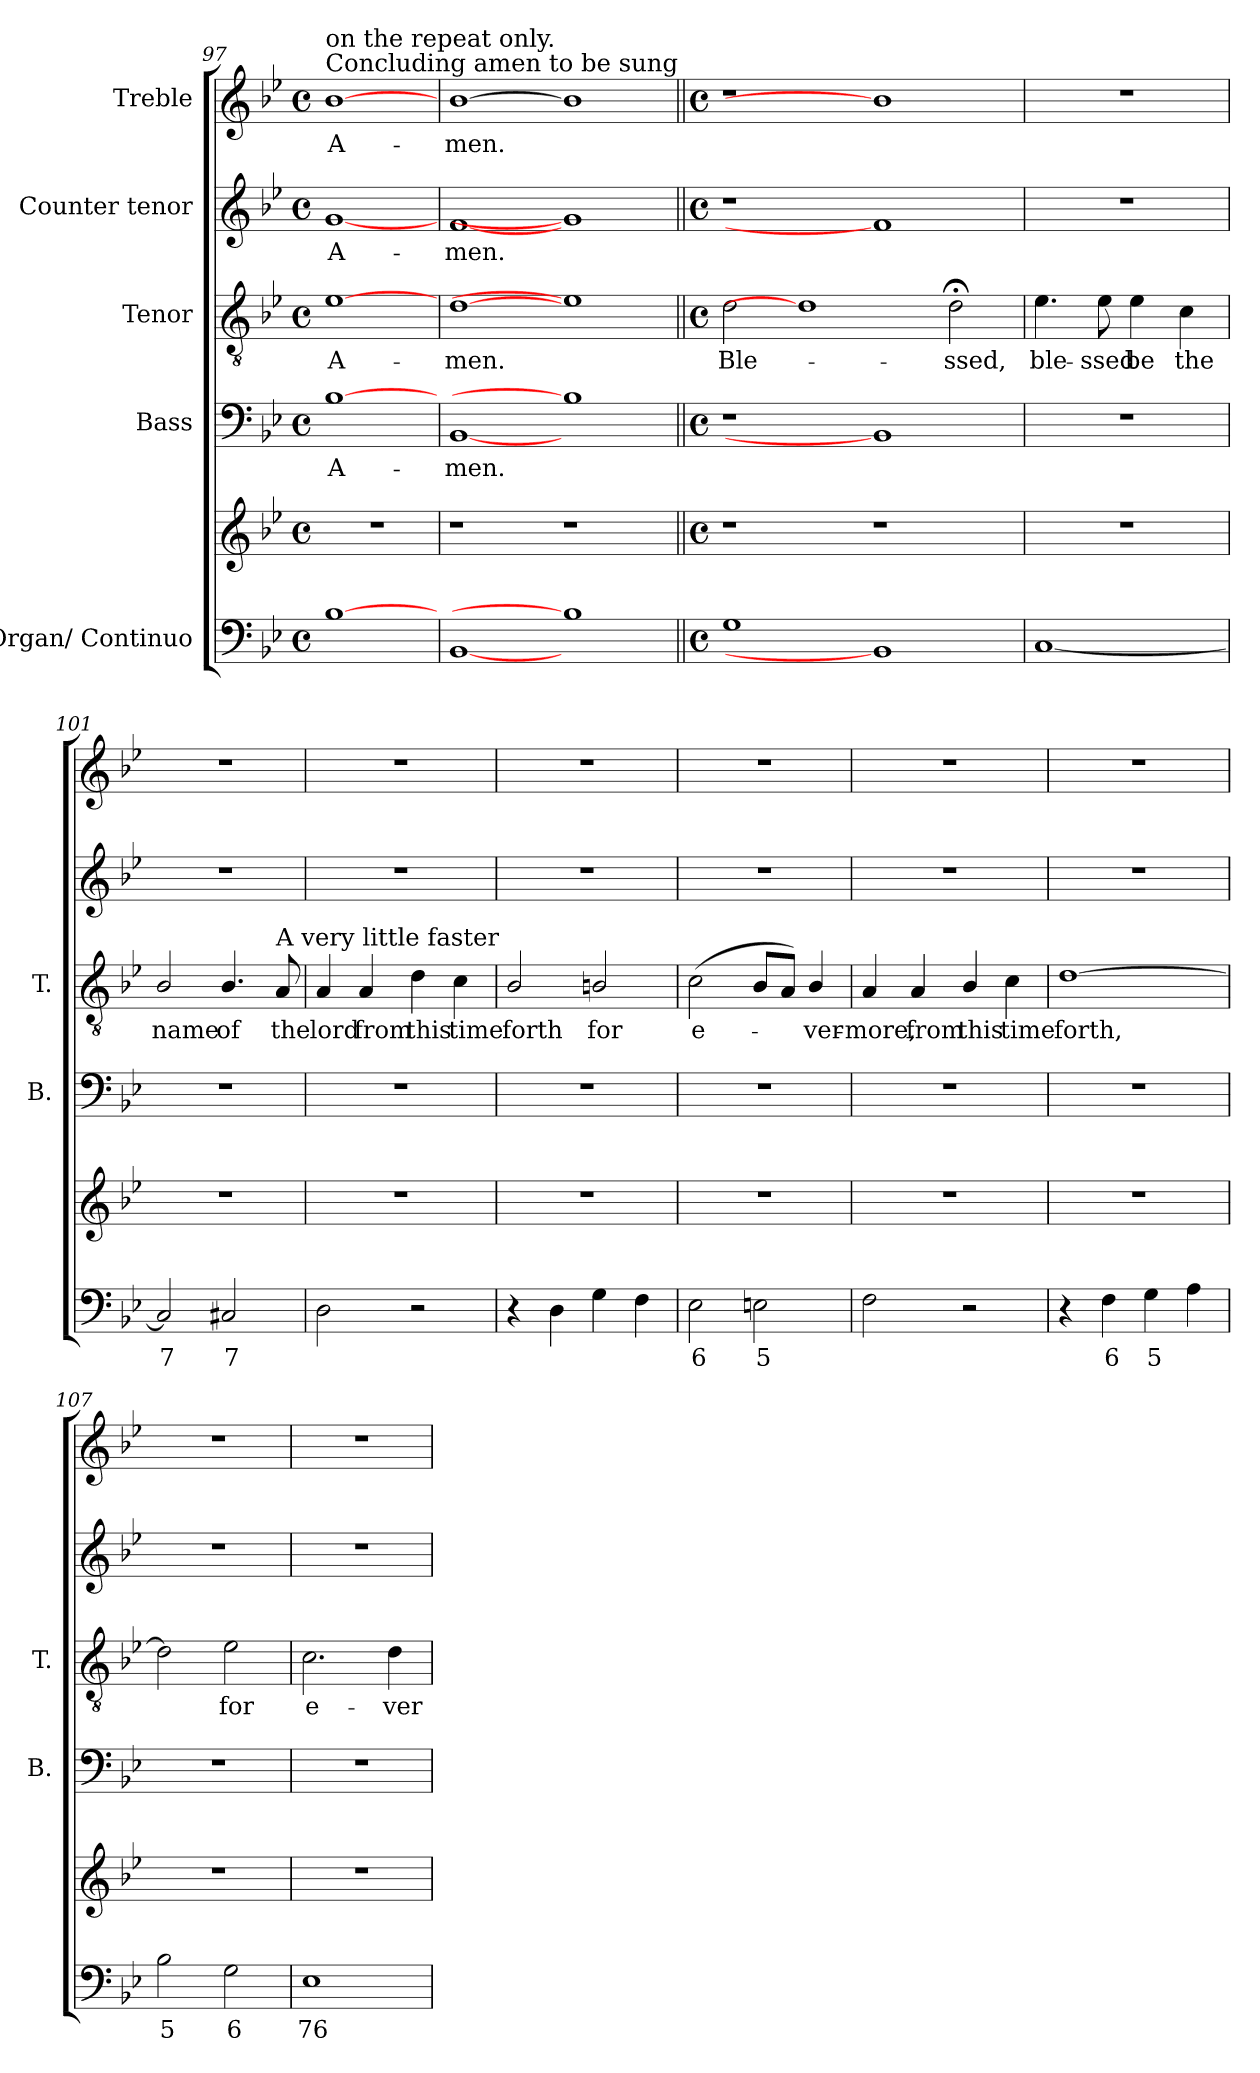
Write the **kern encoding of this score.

**kern	**text	**kern	**kern	**text	**kern	**text	**kern	**text	**kern	**text
*part5	*part5	*part5	*part4	*part4	*part3	*part3	*part2	*part2	*part1	*part1
*staff6	*staff6	*staff5	*staff4	*staff4	*staff3	*staff3	*staff2	*staff2	*staff1	*staff1
*I"Organ/ Continuo	*	*	*I"Bass	*	*I"Tenor	*	*I"Counter tenor	*	*I"Treble	*
*	*	*	*I'B.	*	*I'T.	*	*	*	*	*
*clefF4	*	*clefG2	*clefF4	*	*clefGv2	*	*clefG2	*	*clefG2	*
*	*	*	*	*	*ITrd7c12	*	*	*	*	*
*k[b-e-]	*	*k[b-e-]	*k[b-e-]	*	*k[b-e-]	*	*k[b-e-]	*	*k[b-e-]	*
*B-:	*	*B-:	*B-:	*	*B-:	*	*B-:	*	*B-:	*
*M4/4	*	*M4/4	*M4/4	*	*M4/4	*	*M4/4	*	*M4/4	*
*met(c)	*	*met(c)	*met(c)	*	*met(c)	*	*met(c)	*	*met(c)	*
=97	=97	=97	=97	=97	=97	=97	=97	=97	=97	=97
!	!	!	!	!LO:LY:b:color=#000000	!	!	!	!	!	!
!	!	!	!	!	!	!LO:LY:b:color=#000000	!	!	!	!
!	!	!	!	!	!	!	!	!LO:LY:b:color=#000000	!	!
!	!	!	!	!	!	!	!	!	!LO:TX:a:t=Concluding amen to be sung	!
!	!	!	!	!	!	!	!	!	!LO:TX:t=on the repeat only.	!
!	!	!	!	!	!	!	!	!	!	!LO:LY:b:color=#000000
[1B-i	.	1r	[1B-i	A-	[1E-i	A-	[1gi	A-	[1b-i	A-
=98	=98	=98	=98	=98	=98	=98	=98	=98	=98	=98
!	!	!	!	!LO:LY:b:color=#000000	!	!	!	!	!	!
!	!	!	!	!	!	!LO:LY:b:color=#000000	!	!	!	!
!	!	!	!	!	!	!	!	!LO:LY:b:color=#000000	!	!
!	!	!	!	!	!	!	!	!	!	!LO:LY:b:color=#000000
[1BB-i	.	1r	[1BB-i	-men.	[1Di	-men.	[1fi	-men.	[1b-i	-men.
1B-i]	.	1r	1B-i]	.	1E-i]	.	1gi]	.	1b-i]	.
!!LO:PB:g=z
=99||	=99||	=99||	=99||	=99||	=99||	=99||	=99||	=99||	=99||	=99||
*M4/4	*	*M4/4	*M4/4	*	*M4/4	*	*M4/4	*	*M4/4	*
*met(c)	*	*met(c)	*met(c)	*	*met(c)	*	*met(c)	*	*met(c)	*
!	!	!	!	!	!	!LO:LY:b:color=#000000	!	!	!	!
1Gi	.	1r	1r	.	2Di\	Ble-	1r	.	1r	.
.	.	.	.	.	1Di]	.	.	.	.	.
1BB-i]	.	1r	1BB-i]	.	.	.	1fi]	.	1b-i]	.
!	!	!	!	!	!	!LO:LY:b:color=#000000	!	!	!	!
.	.	.	.	.	2D;i\	-ssed,	.	.	.	.
=100	=100	=100	=100	=100	=100	=100	=100	=100	=100	=100
!	!	!	!	!	!	!LO:LY:b:color=#000000	!	!	!	!
[1Ci	.	1r	1r	.	4.E-i\	ble-	1r	.	1r	.
!	!	!	!	!	!	!LO:LY:b:color=#000000	!	!	!	!
.	.	.	.	.	8E-i\	-ssed	.	.	.	.
!	!	!	!	!	!	!LO:LY:b:color=#000000	!	!	!	!
.	.	.	.	.	4E-i\	be	.	.	.	.
!	!	!	!	!	!	!LO:LY:b:color=#000000	!	!	!	!
.	.	.	.	.	4Ci\	the	.	.	.	.
=101	=101	=101	=101	=101	=101	=101	=101	=101	=101	=101
!	!LO:LY:b:color=#000000	!	!	!	!	!	!	!	!	!
!	!	!	!	!	!	!LO:LY:b:color=#000000	!	!	!	!
2Ci/]	7	1r	1r	.	2BB-i/	name	1r	.	1r	.
!	!LO:LY:b:color=#000000	!	!	!	!	!	!	!	!	!
!	!	!	!	!	!	!LO:LY:b:color=#000000	!	!	!	!
2C#Xi/	7	.	.	.	4.BB-i/	of	.	.	.	.
!	!	!	!	!	!LO:TX:a:t=A very little faster	!	!	!	!	!
!	!	!	!	!	!	!LO:LY:b:color=#000000	!	!	!	!
.	.	.	.	.	8AAi/	the	.	.	.	.
=102	=102	=102	=102	=102	=102	=102	=102	=102	=102	=102
!	!	!	!	!	!	!LO:LY:b:color=#000000	!	!	!	!
2Di\	.	1r	1r	.	4AAi/	lord	1r	.	1r	.
!	!	!	!	!	!	!LO:LY:b:color=#000000	!	!	!	!
.	.	.	.	.	4AAi/	from	.	.	.	.
!	!	!	!	!	!	!LO:LY:b:color=#000000	!	!	!	!
2r	.	.	.	.	4Di\	this	.	.	.	.
!	!	!	!	!	!	!LO:LY:b:color=#000000	!	!	!	!
.	.	.	.	.	4Ci\	time	.	.	.	.
=103	=103	=103	=103	=103	=103	=103	=103	=103	=103	=103
!	!	!	!	!	!	!LO:LY:b:color=#000000	!	!	!	!
4r	.	1r	1r	.	2BB-i/	forth	1r	.	1r	.
4Di\	.	.	.	.	.	.	.	.	.	.
!	!	!	!	!	!	!LO:LY:b:color=#000000	!	!	!	!
4Gi\	.	.	.	.	2BBni/	for	.	.	.	.
4Fi\	.	.	.	.	.	.	.	.	.	.
!!LO:LB:g=z
=104	=104	=104	=104	=104	=104	=104	=104	=104	=104	=104
!	!LO:LY:b:color=#000000	!	!	!	!	!	!	!	!	!
!	!	!	!	!	!	!LO:LY:b:color=#000000	!	!	!	!
2E-i\	6	1r	1r	.	(2Ci\	e-	1r	.	1r	.
!	!LO:LY:b:color=#000000	!	!	!	!	!	!	!	!	!
2Eni\	5	.	.	.	8BB-i/L	.	.	.	.	.
.	.	.	.	.	8AAi/J)	.	.	.	.	.
!	!	!	!	!	!	!LO:LY:b:color=#000000	!	!	!	!
.	.	.	.	.	4BB-i/	-ver-	.	.	.	.
=105	=105	=105	=105	=105	=105	=105	=105	=105	=105	=105
!	!	!	!	!	!	!LO:LY:b:color=#000000	!	!	!	!
2Fi\	.	1r	1r	.	4AAi/	-more,	1r	.	1r	.
!	!	!	!	!	!	!LO:LY:b:color=#000000	!	!	!	!
.	.	.	.	.	4AAi/	from	.	.	.	.
!	!	!	!	!	!	!LO:LY:b:color=#000000	!	!	!	!
2r	.	.	.	.	4BB-i/	this	.	.	.	.
!	!	!	!	!	!	!LO:LY:b:color=#000000	!	!	!	!
.	.	.	.	.	4Ci\	time	.	.	.	.
=106	=106	=106	=106	=106	=106	=106	=106	=106	=106	=106
!	!	!	!	!	!	!LO:LY:b:color=#000000	!	!	!	!
4r	.	1r	1r	.	[1Di	forth,	1r	.	1r	.
!	!LO:LY:b:color=#000000	!	!	!	!	!	!	!	!	!
4Fi\	6	.	.	.	.	.	.	.	.	.
!	!LO:LY:b:color=#000000	!	!	!	!	!	!	!	!	!
4Gi\	5	.	.	.	.	.	.	.	.	.
4Ai\	.	.	.	.	.	.	.	.	.	.
=107	=107	=107	=107	=107	=107	=107	=107	=107	=107	=107
!	!LO:LY:b:color=#000000	!	!	!	!	!	!	!	!	!
2B-i\	5	1r	1r	.	2Di\]	.	1r	.	1r	.
!	!LO:LY:b:color=#000000	!	!	!	!	!	!	!	!	!
!	!	!	!	!	!	!LO:LY:b:color=#000000	!	!	!	!
2Gi\	6	.	.	.	2E-i\	for	.	.	.	.
=108	=108	=108	=108	=108	=108	=108	=108	=108	=108	=108
!	!LO:LY:b:color=#000000	!	!	!	!	!	!	!	!	!
!	!	!	!	!	!	!LO:LY:b:color=#000000	!	!	!	!
1E-i	76	1r	1r	.	2.Ci\	e-	1r	.	1r	.
!	!	!	!	!	!	!LO:LY:b:color=#000000	!	!	!	!
.	.	.	.	.	4Di\	-ver-	.	.	.	.
=	=	=	=	=	=	=	=	=	=	=
*-	*-	*-	*-	*-	*-	*-	*-	*-	*-	*-
